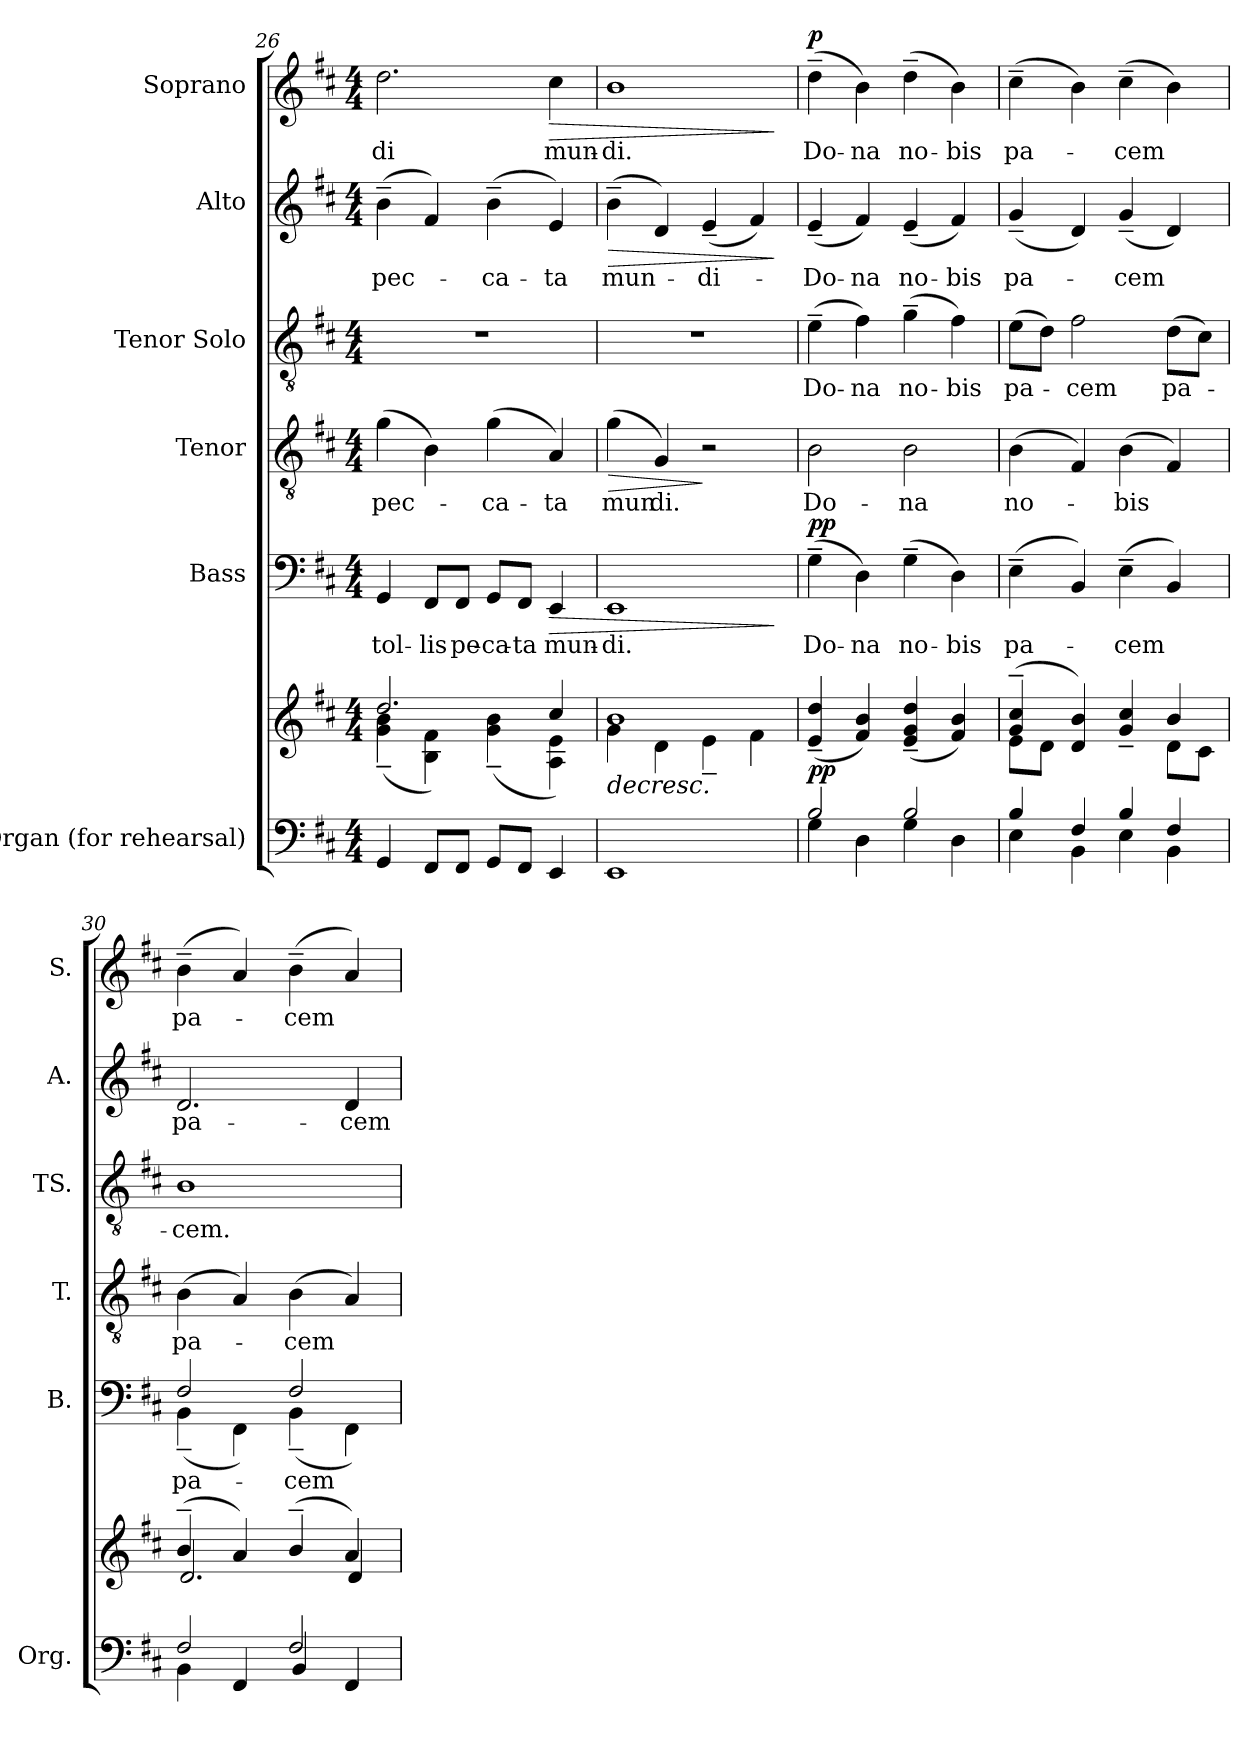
**kern	**kern	**dynam	**kern	**text	**dynam	**kern	**text	**dynam	**kern	**text	**kern	**text	**dynam	**kern	**text	**dynam
*part6	*part6	*part6	*part5	*part5	*part5	*part4	*part4	*part4	*part3	*part3	*part2	*part2	*part2	*part1	*part1	*part1
*staff7	*staff6	*staff6/7	*staff5	*staff5	*staff5	*staff4	*staff4	*staff4	*staff3	*staff3	*staff2	*staff2	*staff2	*staff1	*staff1	*staff1
*I"Organ  (for  rehearsal)	*	*	*I"Bass	*	*	*I"Tenor	*	*	*I"Tenor Solo	*	*I"Alto	*	*	*I"Soprano	*	*
*I'Org.	*	*	*I'B.	*	*	*I'T.	*	*	*I'TS.	*	*I'A.	*	*	*I'S.	*	*
*clefF4	*clefG2	*	*clefF4	*	*	*clefGv2	*	*	*clefGv2	*	*clefG2	*	*	*clefG2	*	*
*k[f#c#]	*k[f#c#]	*	*k[f#c#]	*	*	*k[f#c#]	*	*	*k[f#c#]	*	*k[f#c#]	*	*	*k[f#c#]	*	*
*M4/4	*M4/4	*	*M4/4	*	*	*M4/4	*	*	*M4/4	*	*M4/4	*	*	*M4/4	*	*
=26	=26	=26	=26	=26	=26	=26	=26	=26	=26	=26	=26	=26	=26	=26	=26	=26
*	*^	*	*	*	*	*	*	*	*	*	*	*	*	*	*	*
!	!	!	!	!	!LO:LY:b	!	!	!LO:LY:b	!	!	!	!	!LO:LY:b	!	!	!LO:LY:b	!
4GG/	2.dd/	(<4g\~ 4b\~	.	4GG/	tol-	.	(>4g\	pec-	.	1r	.	(>4b~\	pec-	.	2.dd\	-di	.
!	!	!	!	!	!LO:LY:b	!	!	!	!	!	!	!	!	!	!	!	!
8FF#/L	.	4B\ 4f#\)	.	8FF#/L	-lis	.	4B\)	.	.	.	.	4f#/)	.	.	.	.	.
!	!	!	!	!	!LO:LY:b	!	!	!	!	!	!	!	!	!	!	!	!
8FF#/J	.	.	.	8FF#/J	pe-	.	.	.	.	.	.	.	.	.	.	.	.
!	!	!	!	!	!LO:LY:b	!	!	!LO:LY:b	!	!	!	!	!LO:LY:b	!	!	!	!
8GG/L	.	(<4g\~ 4b\~	.	8GG/L	-ca-	.	(>4g\	-ca-	.	.	.	(>4b~\	-ca-	.	.	.	.
!	!	!	!	!	!LO:LY:b	!	!	!	!	!	!	!	!	!	!	!	!
8FF#/J	.	.	.	8FF#/J	-ta	.	.	.	.	.	.	.	.	.	.	.	.
!	!	!	!	!	!LO:LY:b	!LO:HP:b	!	!LO:LY:b	!	!	!	!	!LO:LY:b	!	!	!LO:LY:b	!LO:HP:b
4EE/	4cc#/	4A\ 4e\)	.	4EE/	mun-	>	4A/)	-ta	.	.	.	4e/)	-ta	.	4cc#\	mun-	>
=27	=27	=27	=27	=27	=27	=27	=27	=27	=27	=27	=27	=27	=27	=27	=27	=27	=27
!	!	!	!LO:HP:b	!	!LO:LY:b	!	!	!LO:LY:b	!LO:HP:b	!	!	!	!LO:LY:b	!LO:HP:b	!	!LO:LY:b	!
1EE	1b	4g\	>	1EE	-di.	.	(>4g\	mun-	>	1r	.	(>4b~\	mun-	>	1b	-di.	.
!	!	!	!	!	!	!	!	!LO:LY:b	!	!	!	!	!	!	!	!	!
.	.	4d\	.	.	.	.	4G/)	-di.	.	.	.	4d/)	.	.	.	.	.
!	!	!	!	!	!	!	!	!	!	!	!	!	!LO:LY:b	!	!	!	!
.	.	4e~\	.	.	.	.	2r	.	]	.	.	(<4e~/	-di-	.	.	.	.
.	.	4f#\	.	.	.	.	.	.	.	.	.	4f#/)	.	.	.	.	.
*	*v	*v	*	*	*	*	*	*	*	*	*	*	*	*	*	*	*
.	.	.	.	.	]	.	.	.	.	.	.	.	]	.	.	]
=28	=28	=28	=28	=28	=28	=28	=28	=28	=28	=28	=28	=28	=28	=28	=28	=28
*^	*	*	*	*	*	*	*	*	*	*	*	*	*	*	*	*
!	!	!	!LO:DY:a=2	!	!LO:LY:b	!	!	!LO:LY:b	!	!	!LO:LY:b	!	!LO:LY:b	!	!	!LO:LY:b	!
!	!	!	!LO:DY:n=1:a	!	!	!LO:DY:a	!	!	!	!	!	!	!	!	!	!	!LO:DY:a
2B/	4G\	(<4e/~ 4dd/~	p p	(>4G~\	Do-	pp	2B\	Do-	.	(>4e~\	Do-	(<4e~/	Do-	.	(>4dd~\	Do-	p
!	!	!	!	!	!LO:LY:b	!	!	!	!	!	!LO:LY:b	!	!LO:LY:b	!	!	!LO:LY:b	!
.	4D\	4f#/ 4b/)	]	4D\)	-na	.	.	.	.	4f#\)	-na	4f#/)	-na	.	4b\)	-na	.
!	!	!	!	!	!LO:LY:b	!	!	!LO:LY:b	!	!	!LO:LY:b	!	!LO:LY:b	!	!	!LO:LY:b	!
2B/	4G\	(<4e/~ 4g/~ 4dd/~	.	(>4G~\	no-	.	2B\	-na	.	(>4g~\	no-	(<4e~/	no-	.	(>4dd~\	no-	.
!	!	!	!	!	!LO:LY:b	!	!	!	!	!	!LO:LY:b	!	!LO:LY:b	!	!	!LO:LY:b	!
.	4D\	4f#/ 4b/)	.	4D\)	-bis	.	.	.	.	4f#\)	-bis	4f#/)	-bis	.	4b\)	-bis	.
!!LO:PB:g=z
=29	=29	=29	=29	=29	=29	=29	=29	=29	=29	=29	=29	=29	=29	=29	=29	=29	=29
*	*	*^	*	*	*	*	*	*	*	*	*	*	*	*	*	*	*
!	!	!	!	!	!	!LO:LY:b	!	!	!LO:LY:b	!	!	!LO:LY:b	!	!LO:LY:b	!	!	!LO:LY:b	!
4B/	4E\	(>4g/~ 4cc#/~	8e\L	.	(>4E~\	pa-	.	(>4B\	no-	.	(>8e\L	pa-	(<4g~/	pa-	.	(>4cc#~\	pa-	.
.	.	.	8d\J	.	.	.	.	.	.	.	8d\J)	.	.	.	.	.	.	.
!	!	!	!	!	!	!	!	!	!	!	!	!LO:LY:b	!	!	!	!	!	!
4F#/	4BB\	4d/ 4b/)	2ryy	.	4BB/)	.	.	4F#/)	.	.	2f#\	-cem	4d/)	.	.	4b\)	.	.
!	!	!	!	!	!	!LO:LY:b	!	!	!LO:LY:b	!	!	!	!	!LO:LY:b	!	!	!LO:LY:b	!
4B/	4E\	4g/~ 4cc#/~	.	.	(>4E~\	-cem	.	(>4B\	-bis	.	.	.	(<4g~/	-cem	.	(>4cc#~\	-cem	.
!	!	!	!	!	!	!	!	!	!	!	!	!LO:LY:b	!	!	!	!	!	!
4F#/	4BB\	4b/	8d\L	.	4BB/)	.	.	4F#/)	.	.	(>8d\L	pa-	4d/)	.	.	4b\)	.	.
.	.	.	8c#\J	.	.	.	.	.	.	.	8c#\J)	.	.	.	.	.	.	.
=30	=30	=30	=30	=30	=30	=30	=30	=30	=30	=30	=30	=30	=30	=30	=30	=30	=30	=30
*	*^	*	*	*	*	*	*	*	*	*	*	*	*	*	*	*	*	*
!	!	!	!	!	!	!	!LO:LY:b	!	!	!LO:LY:b	!	!	!LO:LY:b	!	!LO:LY:b	!	!	!LO:LY:b	!
*	*	*	*	*	*	*^	*	*	*	*	*	*	*	*	*	*	*	*	*
2F#/	4BB\	4ryy	(>4b~/	2.d/	.	2F#/	(<4BB~\	pa-	.	(>4B\	pa-	.	1B	-cem.	2.d/	pa-	.	(>4b~\	pa-	.
.	2.ryy	4FF#/	4a/)	.	.	.	4FF#\)	.	.	4A/)	.	.	.	.	.	.	.	4a/)	.	.
!	!	!	!	!	!	!	!	!LO:LY:b	!	!	!LO:LY:b	!	!	!	!	!	!	!	!LO:LY:b	!
2F#/	.	4BB/	(>4b~/	.	.	2F#/	(<4BB~\	-cem	.	(>4B\	-cem	.	.	.	.	.	.	(>4b~\	-cem	.
!	!	!	!	!	!	!	!	!	!	!	!	!	!	!	!	!LO:LY:b	!	!	!	!
.	.	4FF#/	4a/)	4d/	.	.	4FF#\)	.	.	4A/)	.	.	.	.	4d/	-cem	.	4a/)	.	.
*v	*v	*v	*	*	*	*v	*v	*	*	*	*	*	*	*	*	*	*	*	*	*
*	*v	*v	*	*	*	*	*	*	*	*	*	*	*	*	*	*	*
=	=	=	=	=	=	=	=	=	=	=	=	=	=	=	=	=
*-	*-	*-	*-	*-	*-	*-	*-	*-	*-	*-	*-	*-	*-	*-	*-	*-
